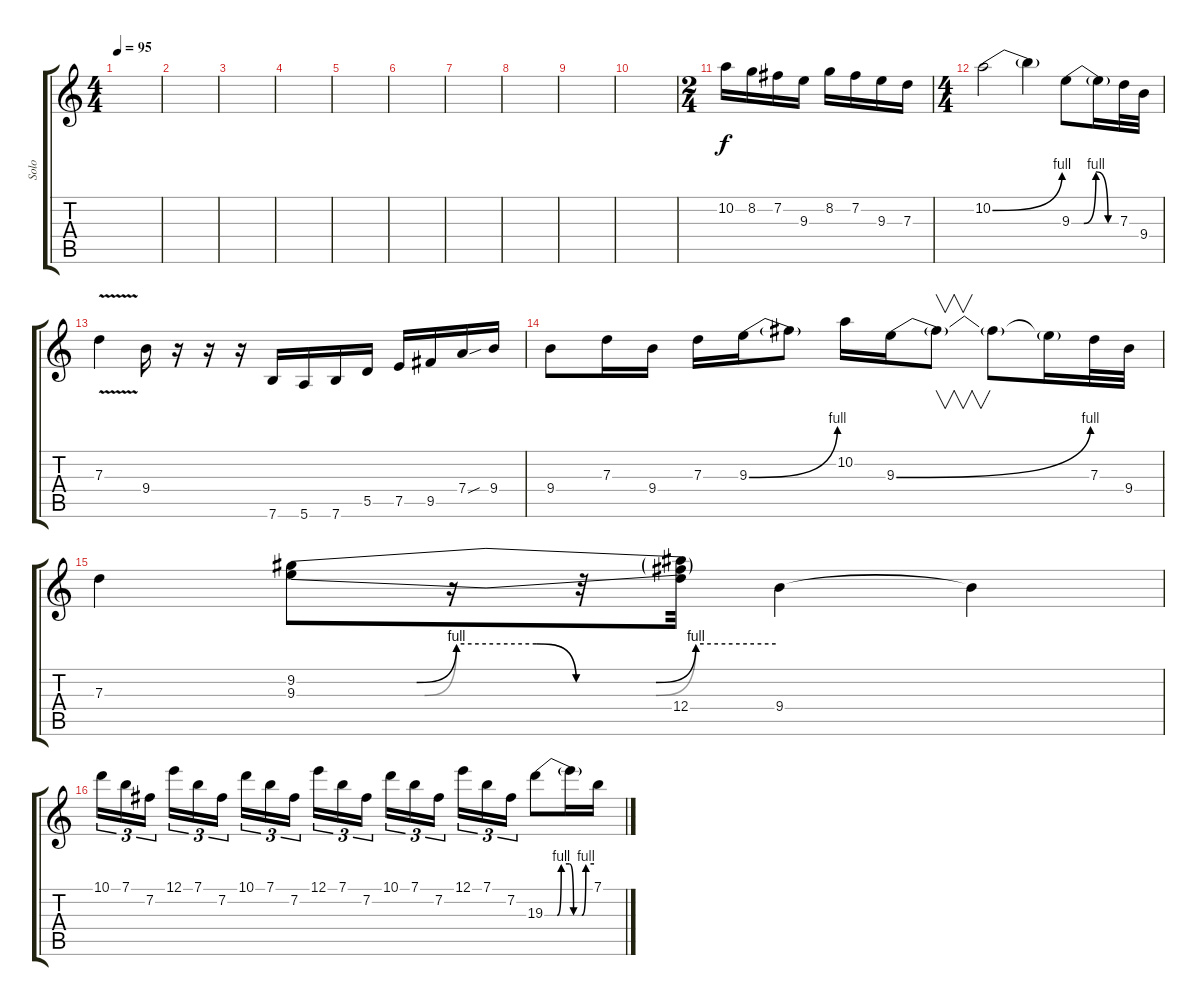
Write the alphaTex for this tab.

\track ("Solo" "Solo") {instrument distortionguitar}
\staff {score tabs}
\tuning (E4 B3 G3 D3 A2 E2) {hide}
\ts (4 4)
\tempo 95
\clef g2
\ks c
|
|
|
|
|
|
|
|
|
|
\ts (2 4)
10.2.16 8.2.16 7.2.16 9.3.16 8.2.16 7.2.16 9.3.16 7.3.16 |
\ts (4 4)
10.2{be (bend 0 0 60 4)}.2 10.2{t}.4 9.3{be (custom 0 0 5 0 15 0 30 4 45 0 60 0)}.8 9.3{t}.16 7.3.32 9.4.32 |
7.3{v}.4 9.4.16 r.16 r.16 r.16 7.6.16 5.6.16 7.6.16 5.5.16 7.5.16 9.5.16 7.4{sou}.16 9.4.16 |
9.4.8 7.3.16 9.4.16 7.3.16 9.3{be (bend 0 0 60 4)}.16 9.3{t}.8 10.2.16 9.3{be (bend 0 0 60 4)}.16 9.3{t}.8{v} 9.3{t}.8 9.3{t}.16 7.3.32 9.4.32 |
7.3.4 (9.2{be (custom 0 0 15 0 20 4 30 4 35 0 45 0 50 4 60 4)} 9.3{be (custom 0 0 5 0 16 0 20 4 30 4 35 0 45 0 50 4 60 4)}).8 r.16 r.32 (9.2{t} 9.3{t} 12.4).32 9.4.4 9.4{t}.4 |
10.1.16{tu (3 2)} 7.1.16{tu (3 2)} 7.2.16{tu (3 2)} 12.1.16{tu (3 2)} 7.1.16{tu (3 2)} 7.2.16{tu (3 2)} 10.1.16{tu (3 2)} 7.1.16{tu (3 2)} 7.2.16{tu (3 2)} 12.1.16{tu (3 2)} 7.1.16{tu (3 2)} 7.2.16{tu (3 2)} 10.1.16{tu (3 2)} 7.1.16{tu (3 2)} 7.2.16{tu (3 2)} 12.1.16{tu (3 2)} 7.1.16{tu (3 2)} 7.2.16{tu (3 2)} 19.3{be (custom 0 0 15 0 20 4 30 4 35 0 40 0 45 0 50 4 60 4)}.8 19.3{t}.16 7.1.16
